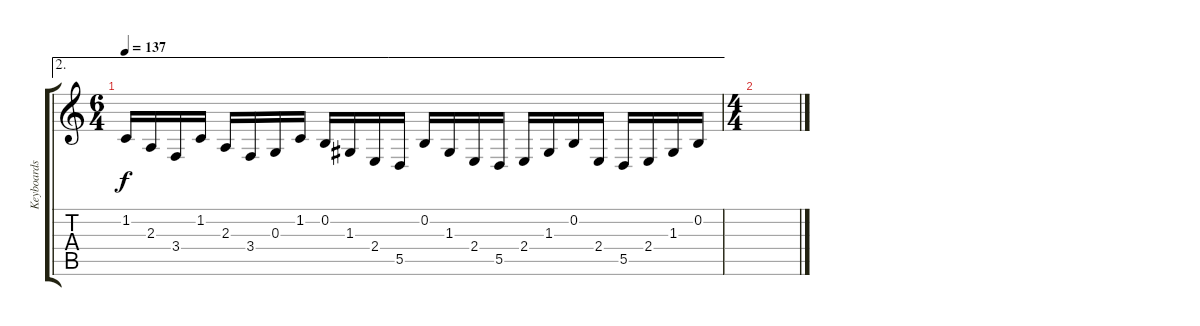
\track ("Keyboards 3" "Keyboards ") {instrument fx4atmosphere}
\staff {score tabs}
\tuning (E4 B3 G3 D3 A2 E2) {hide}
\ae 2
\ts (6 4)
\tempo 137
\clef g2
\ks c
1.2.16{dy f} 2.3.16 3.4.16 1.2.16 2.3.16 3.4.16 0.3.16 1.2.16 0.2.16 1.3.16 2.4.16 5.5.16 0.2.16 1.3.16 2.4.16 5.5.16 2.4.16 1.3.16 0.2.16 2.4.16 5.5.16 2.4.16 1.3.16 0.2.16 |
\ts (4 4)
